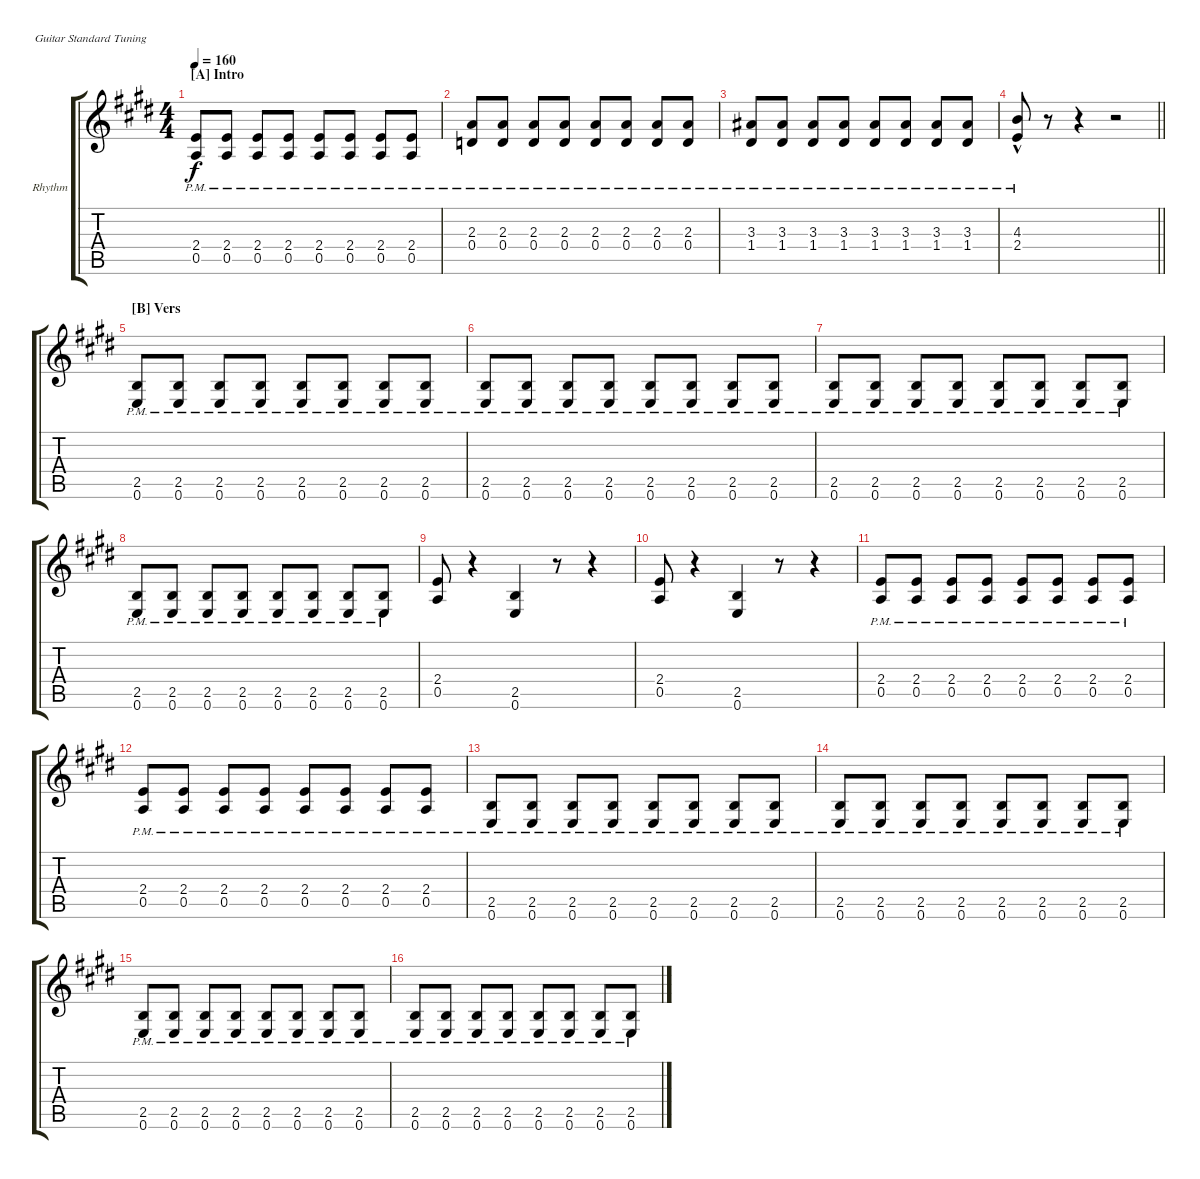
\defaultSystemsLayout 4
\bracketExtendMode groupsimilarinstruments
\firstSystemTrackNameOrientation horizontal
\otherSystemsTrackNameOrientation horizontal
\track ("Rhythm guitar" "Rhythm") {instrument electricguitarclean}
\staff {score tabs}
\tuning (E4 B3 G3 D3 A2 E2)
\ts (4 4)
\section ("A" "Intro")
\tempo 160
\clef g2
\scale
0.485477
\ks e
(0.5{pm} 2.4{pm}).8{dy f instrument electricguitarclean} (0.5{pm} 2.4{pm}).8 (0.5{pm} 2.4{pm}).8 (0.5{pm} 2.4{pm}).8 (0.5{pm} 2.4{pm}).8 (0.5{pm} 2.4{pm}).8 (0.5{pm} 2.4{pm}).8 (0.5{pm} 2.4{pm}).8 |
\scale
0.257261 (0.4{pm} 2.3{pm}).8 (0.4{pm} 2.3{pm}).8 (0.4{pm} 2.3{pm}).8 (0.4{pm} 2.3{pm}).8 (0.4{pm} 2.3{pm}).8 (0.4{pm} 2.3{pm}).8 (0.4{pm} 2.3{pm}).8 (0.4{pm} 2.3{pm}).8 |
\scale
0.257261 (1.4{pm} 3.3{pm}).8 (1.4{pm} 3.3{pm}).8 (1.4{pm} 3.3{pm}).8 (1.4{pm} 3.3{pm}).8 (1.4{pm} 3.3{pm}).8 (1.4{pm} 3.3{pm}).8 (1.4{pm} 3.3{pm}).8 (1.4{pm} 3.3{pm}).8 |
\scale
0.333333
\barLineRight lightlight
(2.4{hac pm} 4.3{pm}).8 r.8 r.4 r.2 |
\section ("B" "Vers")
\scale
0.333333 (2.5{pm} 0.6).8 (2.5{pm} 0.6).8 (2.5{pm} 0.6).8 (2.5{pm} 0.6).8 (2.5{pm} 0.6).8 (2.5{pm} 0.6).8 (2.5{pm} 0.6).8 (2.5{pm} 0.6).8 |
\scale
0.333333 (2.5{pm} 0.6).8 (2.5{pm} 0.6).8 (2.5{pm} 0.6).8 (2.5{pm} 0.6).8 (2.5{pm} 0.6).8 (2.5{pm} 0.6).8 (2.5{pm} 0.6).8 (2.5{pm} 0.6).8 |
\scale
0.333333 (2.5{pm} 0.6).8 (2.5{pm} 0.6).8 (2.5{pm} 0.6).8 (2.5{pm} 0.6).8 (2.5{pm} 0.6).8 (2.5{pm} 0.6).8 (2.5{pm} 0.6).8 (2.5{pm} 0.6).8 |
\scale
0.333333 (2.5{pm} 0.6).8 (2.5{pm} 0.6).8 (2.5{pm} 0.6).8 (2.5{pm} 0.6).8 (2.5{pm} 0.6).8 (2.5{pm} 0.6).8 (2.5{pm} 0.6).8 (2.5{pm} 0.6).8 |
\scale
0.333333 (0.5 2.4).8 r.4 (2.5 0.6).4 r.8 r.4 |
\scale
0.333333 (0.5 2.4).8 r.4 (2.5 0.6).4 r.8 r.4 |
\scale
0.333333 (0.5{pm} 2.4{pm}).8 (0.5{pm} 2.4{pm}).8 (0.5{pm} 2.4{pm}).8 (0.5{pm} 2.4{pm}).8 (0.5{pm} 2.4{pm}).8 (0.5{pm} 2.4{pm}).8 (0.5{pm} 2.4{pm}).8 (0.5{pm} 2.4{pm}).8 |
\scale
0.333333 (0.5{pm} 2.4{pm}).8 (0.5{pm} 2.4{pm}).8 (0.5{pm} 2.4{pm}).8 (0.5{pm} 2.4{pm}).8 (0.5{pm} 2.4{pm}).8 (0.5{pm} 2.4{pm}).8 (0.5{pm} 2.4{pm}).8 (0.5{pm} 2.4{pm}).8 |
\scale
0.333333 (2.5{pm} 0.6).8 (2.5{pm} 0.6).8 (2.5{pm} 0.6).8 (2.5{pm} 0.6).8 (2.5{pm} 0.6).8 (2.5{pm} 0.6).8 (2.5{pm} 0.6).8 (2.5{pm} 0.6).8 |
\scale
0.333333 (2.5{pm} 0.6).8 (2.5{pm} 0.6).8 (2.5{pm} 0.6).8 (2.5{pm} 0.6).8 (2.5{pm} 0.6).8 (2.5{pm} 0.6).8 (2.5{pm} 0.6).8 (2.5{pm} 0.6).8 |
\scale
0.333333 (2.5{pm} 0.6).8 (2.5{pm} 0.6).8 (2.5{pm} 0.6).8 (2.5{pm} 0.6).8 (2.5{pm} 0.6).8 (2.5{pm} 0.6).8 (2.5{pm} 0.6).8 (2.5{pm} 0.6).8 |
\scale
0.333333 (2.5{pm} 0.6).8 (2.5{pm} 0.6).8 (2.5{pm} 0.6).8 (2.5{pm} 0.6).8 (2.5{pm} 0.6).8 (2.5{pm} 0.6).8 (2.5{pm} 0.6).8 (2.5{pm} 0.6).8
